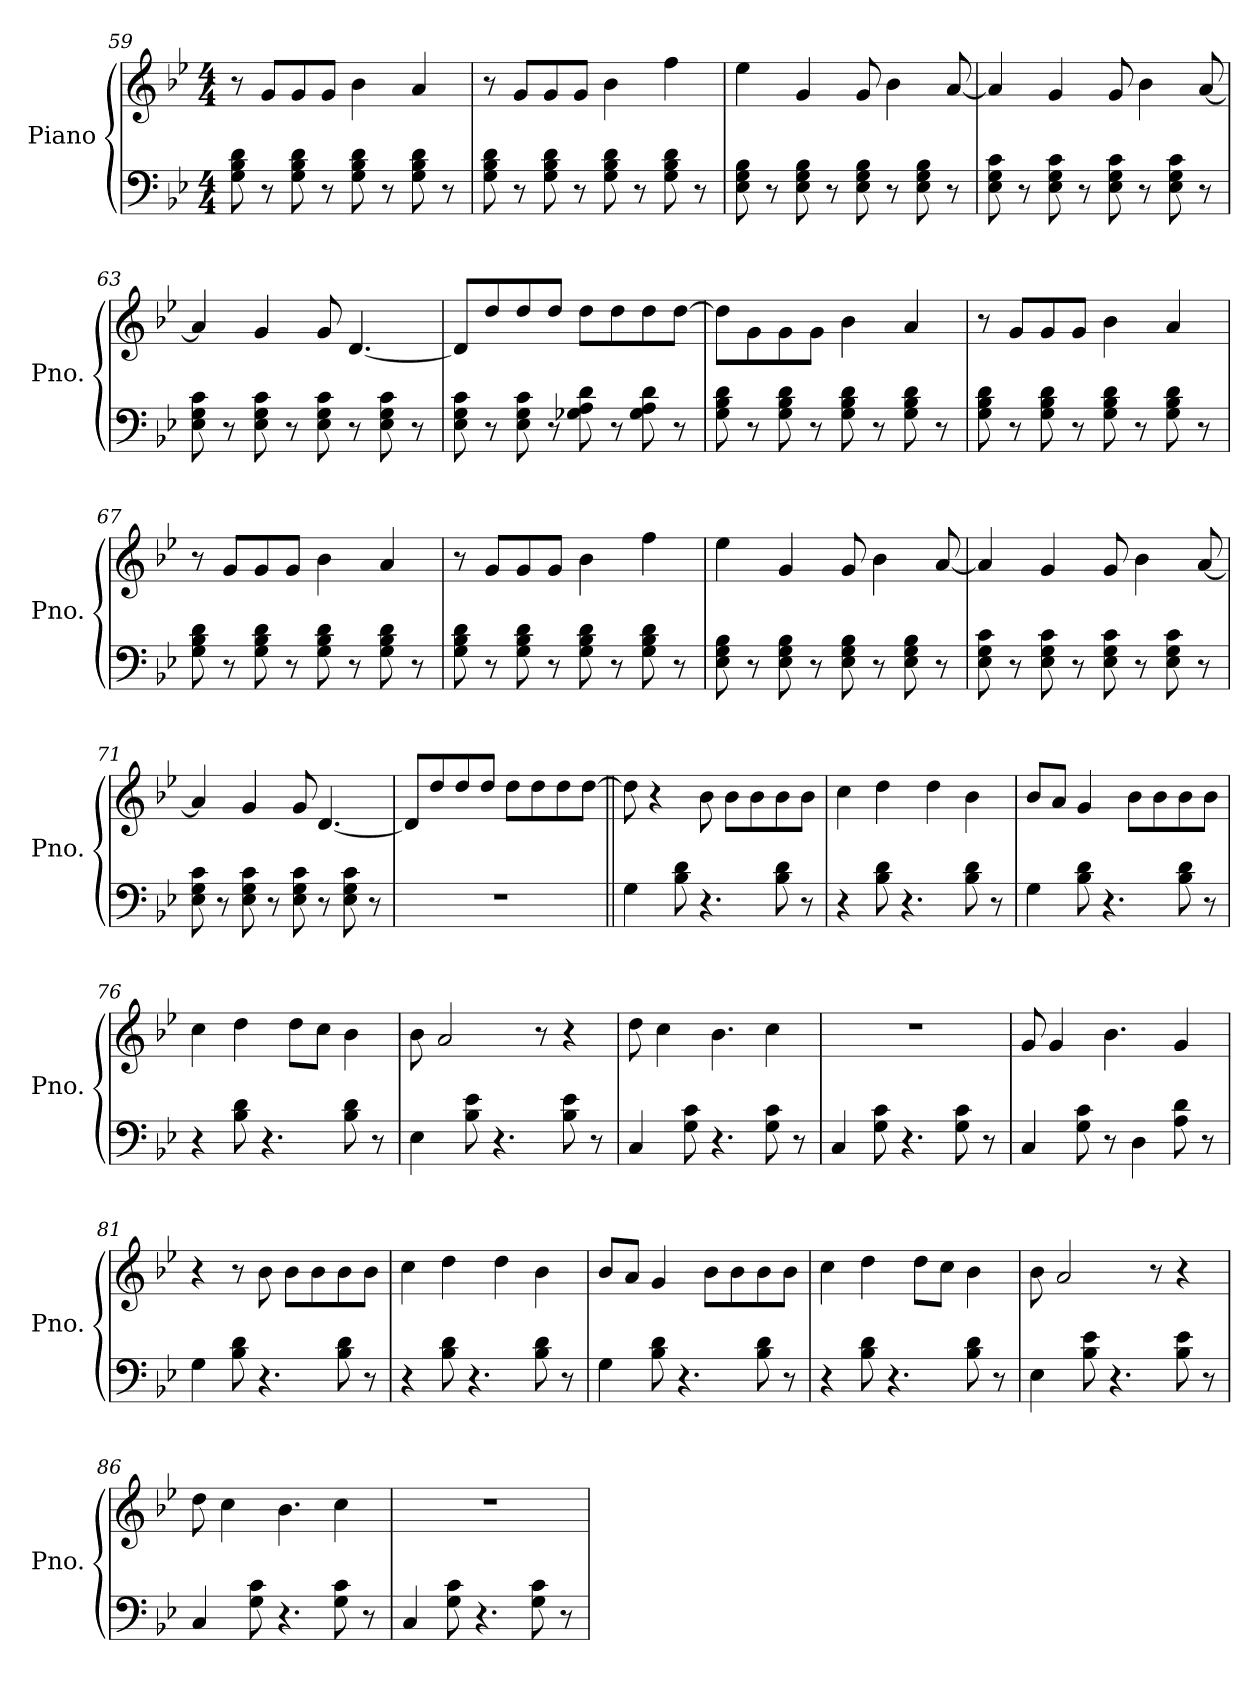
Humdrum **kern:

**kern	**kern
*part1	*part1
*staff2	*staff1
*I"Piano	*
*I'Pno.	*
*clefF4	*clefG2
*k[b-e-]	*k[b-e-]
*M4/4	*M4/4
=59	=59
8G\ 8B-\ 8d\	8r
8r	8g/L
8G\ 8B-\ 8d\	8g/
8r	8g/J
8G\ 8B-\ 8d\	4b-\
8r	.
8G\ 8B-\ 8d\	4a/
8r	.
=60	=60
8G\ 8B-\ 8d\	8r
8r	8g/L
8G\ 8B-\ 8d\	8g/
8r	8g/J
8G\ 8B-\ 8d\	4b-\
8r	.
8G\ 8B-\ 8d\	4ff\
8r	.
=61	=61
8E-\ 8G\ 8B-\	4ee-\
8r	.
8E-\ 8G\ 8B-\	4g/
8r	.
8E-\ 8G\ 8B-\	8g/
8r	4b-\
8E-\ 8G\ 8B-\	.
8r	[8a/
=62	=62
8E-\ 8G\ 8c\	4a/]
8r	.
8E-\ 8G\ 8c\	4g/
8r	.
8E-\ 8G\ 8c\	8g/
8r	4b-\
8E-\ 8G\ 8c\	.
8r	[8a/
!!LO:LB:g=z
=63	=63
8E-\ 8G\ 8c\	4a/]
8r	.
8E-\ 8G\ 8c\	4g/
8r	.
8E-\ 8G\ 8c\	8g/
8r	[4.d/
8E-\ 8G\ 8c\	.
8r	.
=64	=64
8E-\ 8G\ 8c\	8d/L]
8r	8dd/
8E-\ 8G\ 8c\	8dd/
8r	8dd/J
8G-X\ 8A\ 8d\	8dd\L
8r	8dd\
8G-\ 8A\ 8d\	8dd\
8r	[8dd\J
=65	=65
8G\ 8B-\ 8d\	8dd\L]
8r	8g\
8G\ 8B-\ 8d\	8g\
8r	8g\J
8G\ 8B-\ 8d\	4b-\
8r	.
8G\ 8B-\ 8d\	4a/
8r	.
=66	=66
8G\ 8B-\ 8d\	8r
8r	8g/L
8G\ 8B-\ 8d\	8g/
8r	8g/J
8G\ 8B-\ 8d\	4b-\
8r	.
8G\ 8B-\ 8d\	4a/
8r	.
=67	=67
8G\ 8B-\ 8d\	8r
8r	8g/L
8G\ 8B-\ 8d\	8g/
8r	8g/J
8G\ 8B-\ 8d\	4b-\
8r	.
8G\ 8B-\ 8d\	4a/
8r	.
!!LO:LB:g=z
=68	=68
8G\ 8B-\ 8d\	8r
8r	8g/L
8G\ 8B-\ 8d\	8g/
8r	8g/J
8G\ 8B-\ 8d\	4b-\
8r	.
8G\ 8B-\ 8d\	4ff\
8r	.
=69	=69
8E-\ 8G\ 8B-\	4ee-\
8r	.
8E-\ 8G\ 8B-\	4g/
8r	.
8E-\ 8G\ 8B-\	8g/
8r	4b-\
8E-\ 8G\ 8B-\	.
8r	[8a/
=70	=70
8E-\ 8G\ 8c\	4a/]
8r	.
8E-\ 8G\ 8c\	4g/
8r	.
8E-\ 8G\ 8c\	8g/
8r	4b-\
8E-\ 8G\ 8c\	.
8r	[8a/
=71	=71
8E-\ 8G\ 8c\	4a/]
8r	.
8E-\ 8G\ 8c\	4g/
8r	.
8E-\ 8G\ 8c\	8g/
8r	[4.d/
8E-\ 8G\ 8c\	.
8r	.
=72	=72
1r	8d/L]
.	8dd/
.	8dd/
.	8dd/J
.	8dd\L
.	8dd\
.	8dd\
.	[8dd\J
!!LO:LB:g=z
=73||	=73||
4G\	8dd\]
.	4r
8B-\ 8d\	.
4.r	8b-\
.	8b-\L
.	8b-\
8B-\ 8d\	8b-\
8r	8b-\J
=74	=74
4r	4cc\
8B-\ 8d\	4dd\
4.r	.
.	4dd\
8B-\ 8d\	4b-\
8r	.
=75	=75
4G\	8b-/L
.	8a/J
8B-\ 8d\	4g/
4.r	.
.	8b-\L
.	8b-\
8B-\ 8d\	8b-\
8r	8b-\J
=76	=76
4r	4cc\
8B-\ 8d\	4dd\
4.r	.
.	8dd\L
.	8cc\J
8B-\ 8d\	4b-\
8r	.
=77	=77
4E-\	8b-\
.	2a/
8B-\ 8e-\	.
4.r	.
.	8r
8B-\ 8e-\	4r
8r	.
=78	=78
4C/	8dd\
.	4cc\
8G\ 8c\	.
4.r	4.b-\
8G\ 8c\	4cc\
8r	.
!!LO:LB:g=z
=79	=79
4C/	1r
8G\ 8c\	.
4.r	.
8G\ 8c\	.
8r	.
=80	=80
4C/	8g/
.	4g/
8G\ 8c\	.
8r	4.b-\
4D\	.
8A\ 8d\	4g/
8r	.
=81	=81
4G\	4r
8B-\ 8d\	8r
4.r	8b-\
.	8b-\L
.	8b-\
8B-\ 8d\	8b-\
8r	8b-\J
=82	=82
4r	4cc\
8B-\ 8d\	4dd\
4.r	.
.	4dd\
8B-\ 8d\	4b-\
8r	.
=83	=83
4G\	8b-/L
.	8a/J
8B-\ 8d\	4g/
4.r	.
.	8b-\L
.	8b-\
8B-\ 8d\	8b-\
8r	8b-\J
=84	=84
4r	4cc\
8B-\ 8d\	4dd\
4.r	.
.	8dd\L
.	8cc\J
8B-\ 8d\	4b-\
8r	.
!!LO:LB:g=z
=85	=85
4E-\	8b-\
.	2a/
8B-\ 8e-\	.
4.r	.
.	8r
8B-\ 8e-\	4r
8r	.
=86	=86
4C/	8dd\
.	4cc\
8G\ 8c\	.
4.r	4.b-\
8G\ 8c\	4cc\
8r	.
=87	=87
4C/	1r
8G\ 8c\	.
4.r	.
8G\ 8c\	.
8r	.
=	=
*-	*-
